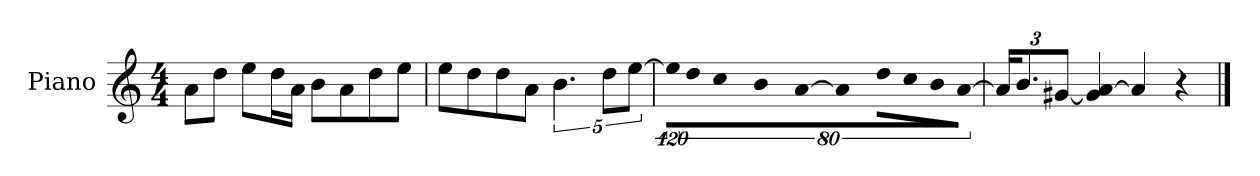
**kern
*part1
*staff1
*I"Piano
*I'P-no
*clefG2
*k[]
*M4/4
*MM90
=1
8a\L
8dd\J
8ee\L
16dd\L
16a\JJ
8b\L
8a\
8dd\
8ee\J
=2
8ee\L
8dd\
8dd\
8a\J
5.b\
10dd\L
[10ee\J
=3
!LO:N:vis=16
1920%107ee\KL]
!LO:N:vis=8
640%71dd\
!LO:N:vis=16
1920%107cc\L
!LO:N:vis=16
1920%107b\
!LO:N:vis=16
[1920%107a\JJ
!LO:N:vis=4
1920%427a/]
!LO:N:vis=8
640%71dd\L
!LO:N:vis=8
640%71cc\
!LO:N:vis=8
640%71b\
!LO:N:vis=8
[640%71a\J
=4
*Xbrackettup
24a/KL]
12.b/
[12g#X/J
4g#/] [4a/
4a/]
4r
==
*-
